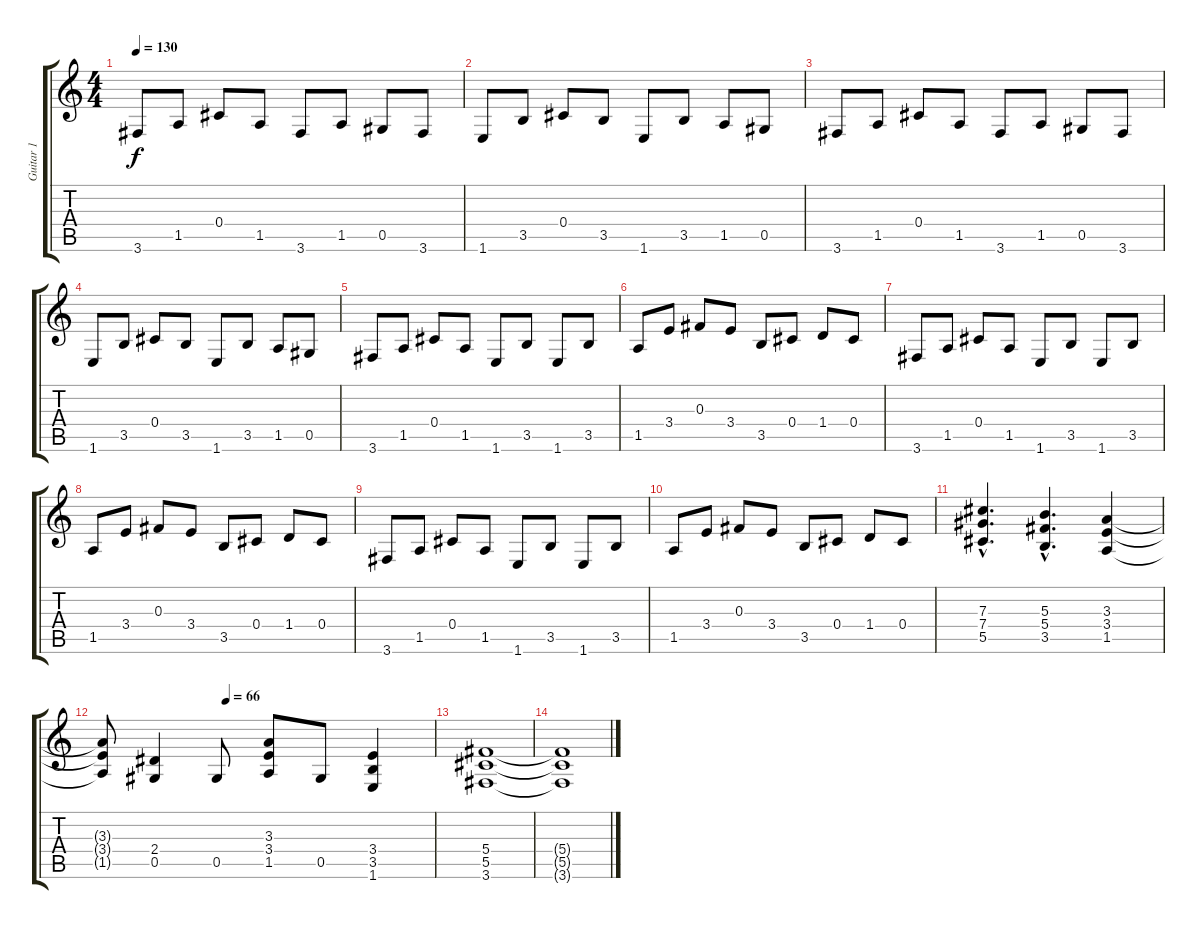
\track ("Guitar 1" "Guitar 1") {instrument distortionguitar}
\staff {score tabs}
\tuning (Eb4 Bb3 Gb3 Db3 Ab2 Eb2) {hide}
\ts (4 4)
\tempo 130
\clef g2
\ks c
3.6.8{dy f} 1.5.8 0.4.8 1.5.8 3.6.8 1.5.8 0.5.8 3.6.8 |
1.6.8 3.5.8 0.4.8 3.5.8 1.6.8 3.5.8 1.5.8 0.5.8 |
3.6.8 1.5.8 0.4.8 1.5.8 3.6.8 1.5.8 0.5.8 3.6.8 |
1.6.8 3.5.8 0.4.8 3.5.8 1.6.8 3.5.8 1.5.8 0.5.8 |
3.6.8 1.5.8 0.4.8 1.5.8 1.6.8 3.5.8 1.6.8 3.5.8 |
1.5.8 3.4.8 0.3.8 3.4.8 3.5.8 0.4.8 1.4.8 0.4.8 |
3.6.8 1.5.8 0.4.8 1.5.8 1.6.8 3.5.8 1.6.8 3.5.8 |
1.5.8 3.4.8 0.3.8 3.4.8 3.5.8 0.4.8 1.4.8 0.4.8 |
3.6.8 1.5.8 0.4.8 1.5.8 1.6.8 3.5.8 1.6.8 3.5.8 |
1.5.8 3.4.8 0.3.8 3.4.8 3.5.8 0.4.8 1.4.8 0.4.8 |
(7.3{hac} 7.4{hac} 5.5{hac}).4{d} (5.3{hac} 5.4{hac} 3.5{hac}).4{d} (3.3 3.4 1.5).4 |
\tempo (66 0.375)
(3.3{t} 3.4{t} 1.5{t}).8 (2.4 0.5).4 0.5.8 (3.3 3.4 1.5).8 0.5.8 (3.4 3.5 1.6).4 |
(5.4 5.5 3.6).1 |
(5.4{t} 5.5{t} 3.6{t}).1
